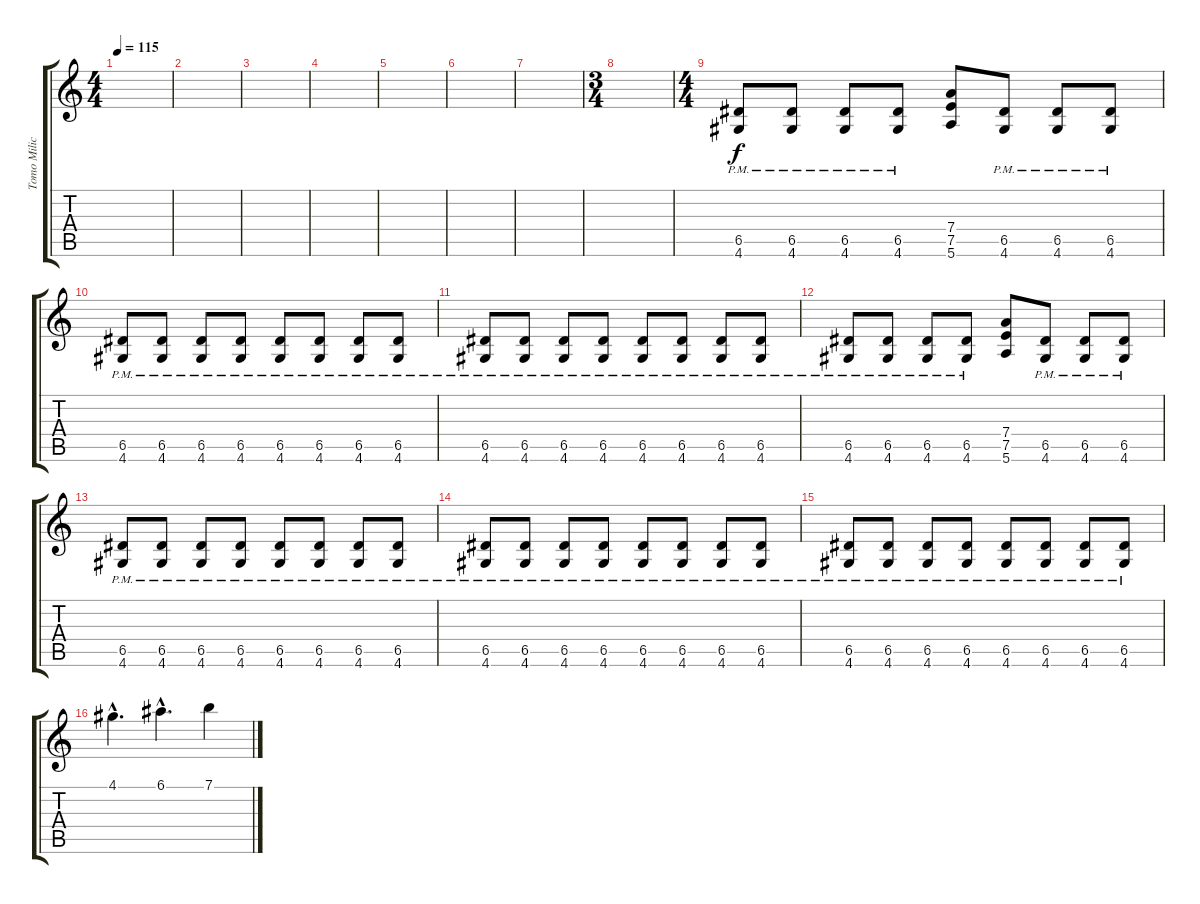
\track ("Tomo Milicevic" "Tomo Milic") {instrument distortionguitar}
\staff {score tabs}
\tuning (E4 B3 G3 D3 A2 E2) {hide}
\ts (4 4)
\tempo 115
\clef g2
\ks c
|
|
|
|
|
|
|
\ts (3 4)
|
\ts (4 4)
(6.5{pm} 4.6{pm}).8 (6.5{pm} 4.6{pm}).8 (6.5{pm} 4.6{pm}).8 (6.5{pm} 4.6{pm}).8 (7.4 7.5 5.6).8 (6.5{pm} 4.6{pm}).8 (6.5{pm} 4.6{pm}).8 (6.5{pm} 4.6{pm}).8 |
(6.5{pm} 4.6{pm}).8 (6.5{pm} 4.6{pm}).8 (6.5{pm} 4.6{pm}).8 (6.5{pm} 4.6{pm}).8 (6.5{pm} 4.6{pm}).8 (6.5{pm} 4.6{pm}).8 (6.5{pm} 4.6{pm}).8 (6.5{pm} 4.6{pm}).8 |
(6.5{pm} 4.6{pm}).8 (6.5{pm} 4.6{pm}).8 (6.5{pm} 4.6{pm}).8 (6.5{pm} 4.6{pm}).8 (6.5{pm} 4.6{pm}).8 (6.5{pm} 4.6{pm}).8 (6.5{pm} 4.6{pm}).8 (6.5{pm} 4.6{pm}).8 |
(6.5{pm} 4.6{pm}).8 (6.5{pm} 4.6{pm}).8 (6.5{pm} 4.6{pm}).8 (6.5{pm} 4.6{pm}).8 (7.4 7.5 5.6).8 (6.5{pm} 4.6{pm}).8 (6.5{pm} 4.6{pm}).8 (6.5{pm} 4.6{pm}).8 |
(6.5{pm} 4.6{pm}).8 (6.5{pm} 4.6{pm}).8 (6.5{pm} 4.6{pm}).8 (6.5{pm} 4.6{pm}).8 (6.5{pm} 4.6{pm}).8 (6.5{pm} 4.6{pm}).8 (6.5{pm} 4.6{pm}).8 (6.5{pm} 4.6{pm}).8 |
(6.5{pm} 4.6{pm}).8 (6.5{pm} 4.6{pm}).8 (6.5{pm} 4.6{pm}).8 (6.5{pm} 4.6{pm}).8 (6.5{pm} 4.6{pm}).8 (6.5{pm} 4.6{pm}).8 (6.5{pm} 4.6{pm}).8 (6.5{pm} 4.6{pm}).8 |
(6.5{pm} 4.6{pm}).8 (6.5{pm} 4.6{pm}).8 (6.5{pm} 4.6{pm}).8 (6.5{pm} 4.6{pm}).8 (6.5{pm} 4.6{pm}).8 (6.5{pm} 4.6{pm}).8 (6.5{pm} 4.6{pm}).8 (6.5{pm} 4.6{pm}).8 |
4.1{hac}.4{d} 6.1{hac}.4{d} 7.1.4
